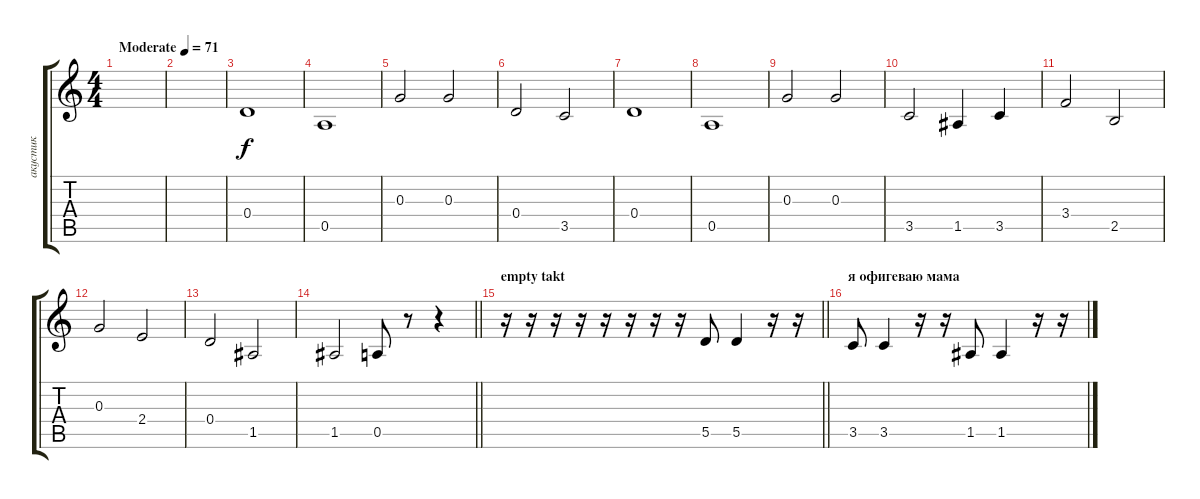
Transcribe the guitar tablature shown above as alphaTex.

\track ("акустик" "акустик") {instrument acousticguitarsteel}
\staff {score tabs}
\tuning (E4 B3 G3 D3 A2 E2) {hide}
\ts (4 4)
\tempo (71 "Moderate")
\clef g2
\ks c
|
|
0.4.1 |
0.5.1 |
0.3.2 0.3.2 |
0.4.2 3.5.2 |
0.4.1 |
0.5.1 |
0.3.2 0.3.2 |
3.5.2 1.5.4 3.5.4 |
3.4.2 2.5.2 |
0.3.2 2.4.2 |
0.4.2 1.5.2 |
\barLineRight lightlight
1.5.2 0.5.8 r.8 r.4 |
\section ("" "empty takt")
\barLineRight lightlight
r.16 r.16 r.16 r.16 r.16 r.16 r.16 r.16 5.5.8 5.5.4 r.16 r.16 |
\section ("" "я офигеваю мама")
3.5.8 3.5.4 r.16 r.16 1.5.8 1.5.4 r.16 r.16
